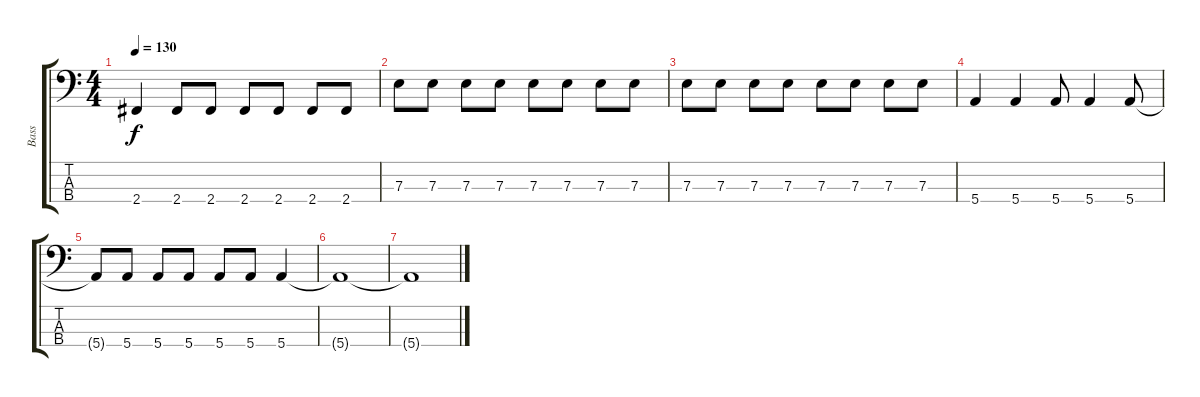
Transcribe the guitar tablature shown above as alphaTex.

\track ("Bass" "Bass") {instrument electricbasspick}
\staff {score tabs}
\tuning (G2 D2 A1 E1) {hide}
\ts (4 4)
\tempo 130
\clef f4
\ks c
2.4.4{dy f} 2.4.8 2.4.8 2.4.8 2.4.8 2.4.8 2.4.8 |
7.3.8 7.3.8 7.3.8 7.3.8 7.3.8 7.3.8 7.3.8 7.3.8 |
7.3.8 7.3.8 7.3.8 7.3.8 7.3.8 7.3.8 7.3.8 7.3.8 |
5.4.4 5.4.4 5.4.8 5.4.4 5.4.8 |
5.4{t}.8 5.4.8 5.4.8 5.4.8 5.4.8 5.4.8 5.4.4 |
5.4{t}.1 |
5.4{t}.1
